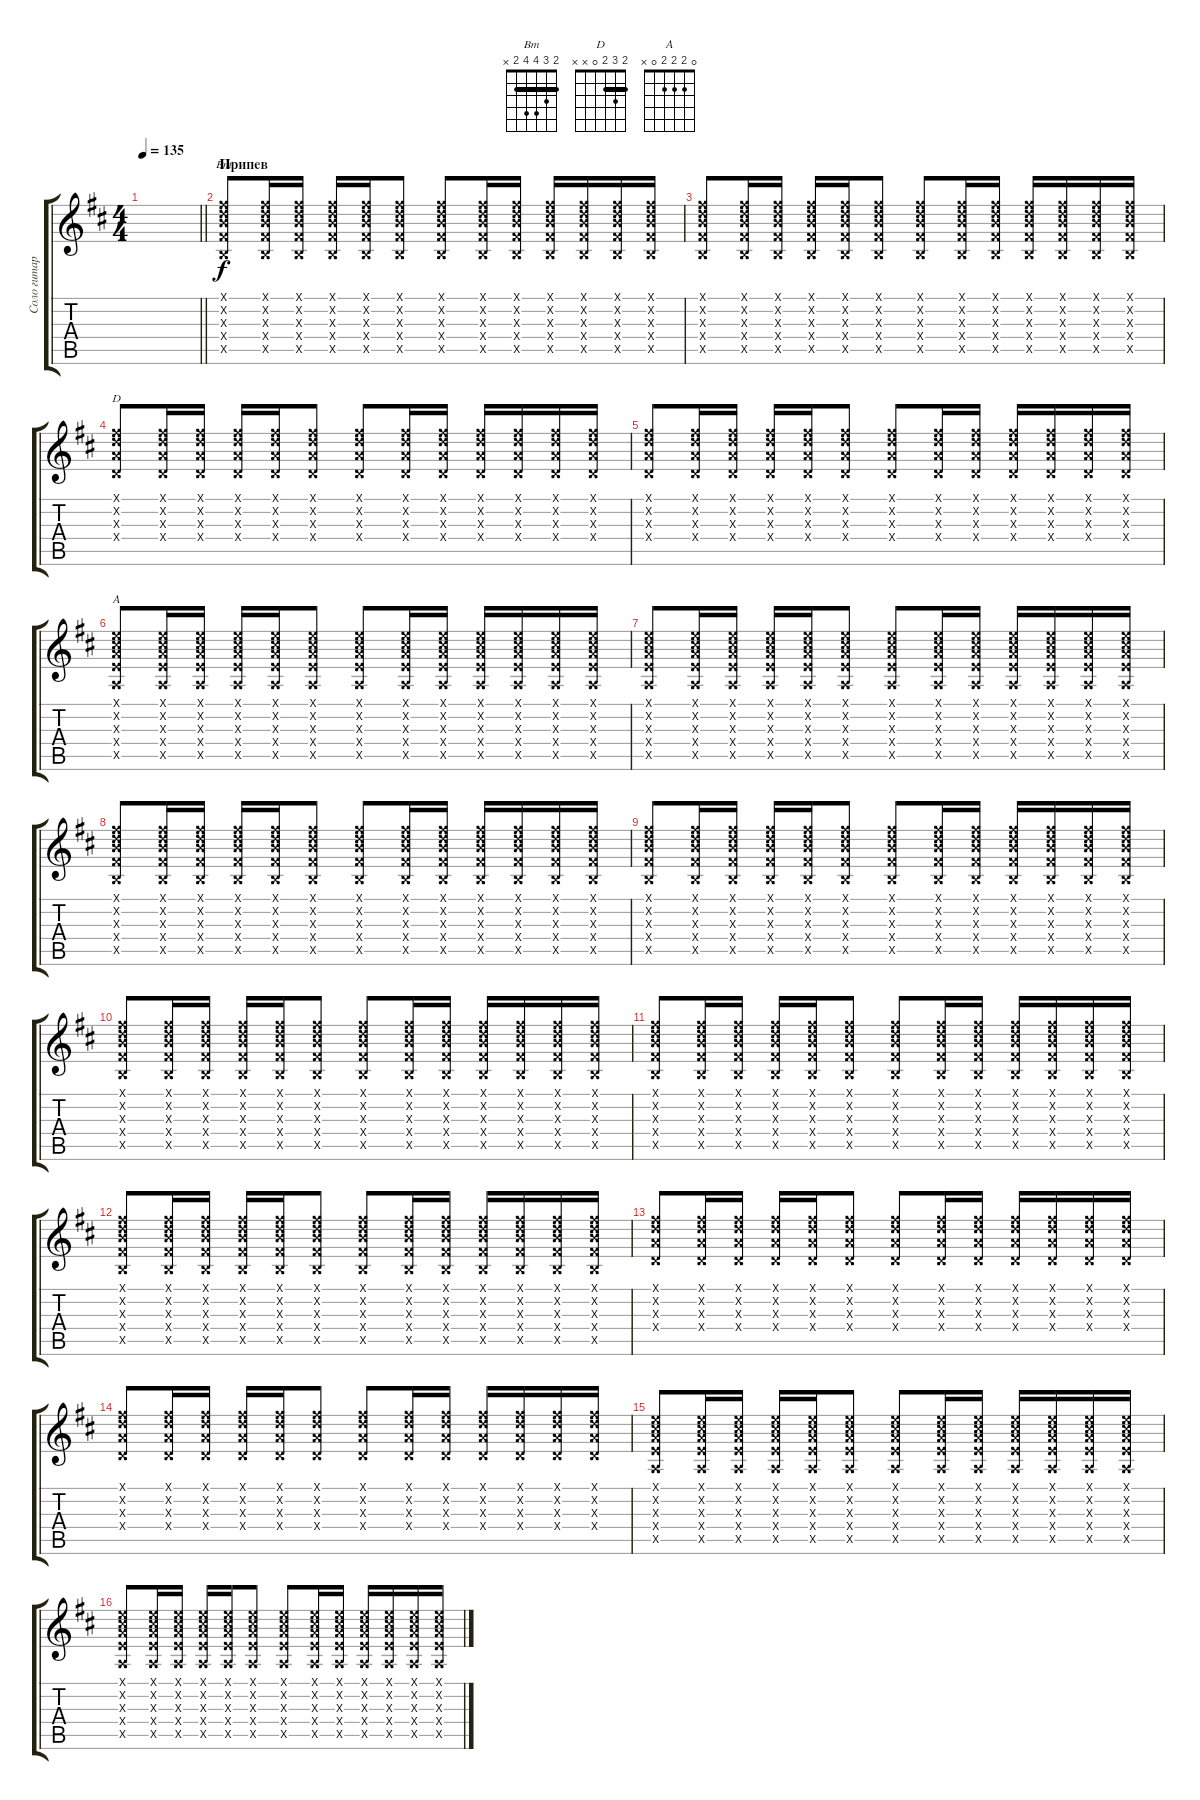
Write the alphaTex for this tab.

\track ("Соло гитара" "Соло гитар") {solo instrument overdrivenguitar}
\staff {score tabs}
\tuning (E4 B3 G3 D3 A2 E2) {hide}
\chord ("Bm" 2 3 4 4 2 x) {barre 2}
\chord ("D" 2 3 2 0 x x) {barre 2}
\chord ("A" 0 2 2 2 0 x)
\ts (4 4)
\tempo 135
\clef g2
\barLineRight lightlight
\ks bminor
|
\section ("" "Припев")
(2.1{x} 3.2{x} 4.3{x} 4.4{x} 2.5{x}).8{ch "Bm" volume 8 balance 12} (2.1{x} 3.2{x} 4.3{x} 4.4{x} 2.5{x}).16 (2.1{x} 3.2{x} 4.3{x} 4.4{x} 2.5{x}).16 (2.1{x} 3.2{x} 4.3{x} 4.4{x} 2.5{x}).16 (2.1{x} 3.2{x} 4.3{x} 4.4{x} 2.5{x}).16 (2.1{x} 3.2{x} 4.3{x} 4.4{x} 2.5{x}).8 (2.1{x} 3.2{x} 4.3{x} 4.4{x} 2.5{x}).8 (2.1{x} 3.2{x} 4.3{x} 4.4{x} 2.5{x}).16 (2.1{x} 3.2{x} 4.3{x} 4.4{x} 2.5{x}).16 (2.1{x} 3.2{x} 4.3{x} 4.4{x} 2.5{x}).16 (2.1{x} 3.2{x} 4.3{x} 4.4{x} 2.5{x}).16 (2.1{x} 3.2{x} 4.3{x} 4.4{x} 2.5{x}).16 (2.1{x} 3.2{x} 4.3{x} 4.4{x} 2.5{x}).16 |
(2.1{x} 3.2{x} 4.3{x} 4.4{x} 2.5{x}).8 (2.1{x} 3.2{x} 4.3{x} 4.4{x} 2.5{x}).16 (2.1{x} 3.2{x} 4.3{x} 4.4{x} 2.5{x}).16 (2.1{x} 3.2{x} 4.3{x} 4.4{x} 2.5{x}).16 (2.1{x} 3.2{x} 4.3{x} 4.4{x} 2.5{x}).16 (2.1{x} 3.2{x} 4.3{x} 4.4{x} 2.5{x}).8 (2.1{x} 3.2{x} 4.3{x} 4.4{x} 2.5{x}).8 (2.1{x} 3.2{x} 4.3{x} 4.4{x} 2.5{x}).16 (2.1{x} 3.2{x} 4.3{x} 4.4{x} 2.5{x}).16 (2.1{x} 3.2{x} 4.3{x} 4.4{x} 2.5{x}).16 (2.1{x} 3.2{x} 4.3{x} 4.4{x} 2.5{x}).16 (2.1{x} 3.2{x} 4.3{x} 4.4{x} 2.5{x}).16 (2.1{x} 3.2{x} 4.3{x} 4.4{x} 2.5{x}).16 |
(2.1{x} 3.2{x} 2.3{x} 0.4{x}).8{ch "D"} (2.1{x} 3.2{x} 2.3{x} 0.4{x}).16 (2.1{x} 3.2{x} 2.3{x} 0.4{x}).16 (2.1{x} 3.2{x} 2.3{x} 0.4{x}).16 (2.1{x} 3.2{x} 2.3{x} 0.4{x}).16 (2.1{x} 3.2{x} 2.3{x} 0.4{x}).8 (2.1{x} 3.2{x} 2.3{x} 0.4{x}).8 (2.1{x} 3.2{x} 2.3{x} 0.4{x}).16 (2.1{x} 3.2{x} 2.3{x} 0.4{x}).16 (2.1{x} 3.2{x} 2.3{x} 0.4{x}).16 (2.1{x} 3.2{x} 2.3{x} 0.4{x}).16 (2.1{x} 3.2{x} 2.3{x} 0.4{x}).16 (2.1{x} 3.2{x} 2.3{x} 0.4{x}).16 |
(2.1{x} 3.2{x} 2.3{x} 0.4{x}).8 (2.1{x} 3.2{x} 2.3{x} 0.4{x}).16 (2.1{x} 3.2{x} 2.3{x} 0.4{x}).16 (2.1{x} 3.2{x} 2.3{x} 0.4{x}).16 (2.1{x} 3.2{x} 2.3{x} 0.4{x}).16 (2.1{x} 3.2{x} 2.3{x} 0.4{x}).8 (2.1{x} 3.2{x} 2.3{x} 0.4{x}).8 (2.1{x} 3.2{x} 2.3{x} 0.4{x}).16 (2.1{x} 3.2{x} 2.3{x} 0.4{x}).16 (2.1{x} 3.2{x} 2.3{x} 0.4{x}).16 (2.1{x} 3.2{x} 2.3{x} 0.4{x}).16 (2.1{x} 3.2{x} 2.3{x} 0.4{x}).16 (2.1{x} 3.2{x} 2.3{x} 0.4{x}).16 |
(0.1{x} 2.2{x} 2.3{x} 2.4{x} 0.5{x}).8{ch "A"} (0.1{x} 2.2{x} 2.3{x} 2.4{x} 0.5{x}).16 (0.1{x} 2.2{x} 2.3{x} 2.4{x} 0.5{x}).16 (0.1{x} 2.2{x} 2.3{x} 2.4{x} 0.5{x}).16 (0.1{x} 2.2{x} 2.3{x} 2.4{x} 0.5{x}).16 (0.1{x} 2.2{x} 2.3{x} 2.4{x} 0.5{x}).8 (0.1{x} 2.2{x} 2.3{x} 2.4{x} 0.5{x}).8 (0.1{x} 2.2{x} 2.3{x} 2.4{x} 0.5{x}).16 (0.1{x} 2.2{x} 2.3{x} 2.4{x} 0.5{x}).16 (0.1{x} 2.2{x} 2.3{x} 2.4{x} 0.5{x}).16 (0.1{x} 2.2{x} 2.3{x} 2.4{x} 0.5{x}).16 (0.1{x} 2.2{x} 2.3{x} 2.4{x} 0.5{x}).16 (0.1{x} 2.2{x} 2.3{x} 2.4{x} 0.5{x}).16 |
(0.1{x} 2.2{x} 2.3{x} 2.4{x} 0.5{x}).8 (0.1{x} 2.2{x} 2.3{x} 2.4{x} 0.5{x}).16 (0.1{x} 2.2{x} 2.3{x} 2.4{x} 0.5{x}).16 (0.1{x} 2.2{x} 2.3{x} 2.4{x} 0.5{x}).16 (0.1{x} 2.2{x} 2.3{x} 2.4{x} 0.5{x}).16 (0.1{x} 2.2{x} 2.3{x} 2.4{x} 0.5{x}).8 (0.1{x} 2.2{x} 2.3{x} 2.4{x} 0.5{x}).8 (0.1{x} 2.2{x} 2.3{x} 2.4{x} 0.5{x}).16 (0.1{x} 2.2{x} 2.3{x} 2.4{x} 0.5{x}).16 (0.1{x} 2.2{x} 2.3{x} 2.4{x} 0.5{x}).16 (0.1{x} 2.2{x} 2.3{x} 2.4{x} 0.5{x}).16 (0.1{x} 2.2{x} 2.3{x} 2.4{x} 0.5{x}).16 (0.1{x} 2.2{x} 2.3{x} 2.4{x} 0.5{x}).16 |
(2.1{x} 3.2{x} 4.3{x} 4.4{x} 2.5{x}).8 (2.1{x} 3.2{x} 4.3{x} 4.4{x} 2.5{x}).16 (2.1{x} 3.2{x} 4.3{x} 4.4{x} 2.5{x}).16 (2.1{x} 3.2{x} 4.3{x} 4.4{x} 2.5{x}).16 (2.1{x} 3.2{x} 4.3{x} 4.4{x} 2.5{x}).16 (2.1{x} 3.2{x} 4.3{x} 4.4{x} 2.5{x}).8 (2.1{x} 3.2{x} 4.3{x} 4.4{x} 2.5{x}).8 (2.1{x} 3.2{x} 4.3{x} 4.4{x} 2.5{x}).16 (2.1{x} 3.2{x} 4.3{x} 4.4{x} 2.5{x}).16 (2.1{x} 3.2{x} 4.3{x} 4.4{x} 2.5{x}).16 (2.1{x} 3.2{x} 4.3{x} 4.4{x} 2.5{x}).16 (2.1{x} 3.2{x} 4.3{x} 4.4{x} 2.5{x}).16 (2.1{x} 3.2{x} 4.3{x} 4.4{x} 2.5{x}).16 |
(2.1{x} 3.2{x} 4.3{x} 4.4{x} 2.5{x}).8 (2.1{x} 3.2{x} 4.3{x} 4.4{x} 2.5{x}).16 (2.1{x} 3.2{x} 4.3{x} 4.4{x} 2.5{x}).16 (2.1{x} 3.2{x} 4.3{x} 4.4{x} 2.5{x}).16 (2.1{x} 3.2{x} 4.3{x} 4.4{x} 2.5{x}).16 (2.1{x} 3.2{x} 4.3{x} 4.4{x} 2.5{x}).8 (2.1{x} 3.2{x} 4.3{x} 4.4{x} 2.5{x}).8 (2.1{x} 3.2{x} 4.3{x} 4.4{x} 2.5{x}).16 (2.1{x} 3.2{x} 4.3{x} 4.4{x} 2.5{x}).16 (2.1{x} 3.2{x} 4.3{x} 4.4{x} 2.5{x}).16 (2.1{x} 3.2{x} 4.3{x} 4.4{x} 2.5{x}).16 (2.1{x} 3.2{x} 4.3{x} 4.4{x} 2.5{x}).16 (2.1{x} 3.2{x} 4.3{x} 4.4{x} 2.5{x}).16 |
(2.1{x} 3.2{x} 4.3{x} 4.4{x} 2.5{x}).8 (2.1{x} 3.2{x} 4.3{x} 4.4{x} 2.5{x}).16 (2.1{x} 3.2{x} 4.3{x} 4.4{x} 2.5{x}).16 (2.1{x} 3.2{x} 4.3{x} 4.4{x} 2.5{x}).16 (2.1{x} 3.2{x} 4.3{x} 4.4{x} 2.5{x}).16 (2.1{x} 3.2{x} 4.3{x} 4.4{x} 2.5{x}).8 (2.1{x} 3.2{x} 4.3{x} 4.4{x} 2.5{x}).8 (2.1{x} 3.2{x} 4.3{x} 4.4{x} 2.5{x}).16 (2.1{x} 3.2{x} 4.3{x} 4.4{x} 2.5{x}).16 (2.1{x} 3.2{x} 4.3{x} 4.4{x} 2.5{x}).16 (2.1{x} 3.2{x} 4.3{x} 4.4{x} 2.5{x}).16 (2.1{x} 3.2{x} 4.3{x} 4.4{x} 2.5{x}).16 (2.1{x} 3.2{x} 4.3{x} 4.4{x} 2.5{x}).16 |
(2.1{x} 3.2{x} 4.3{x} 4.4{x} 2.5{x}).8 (2.1{x} 3.2{x} 4.3{x} 4.4{x} 2.5{x}).16 (2.1{x} 3.2{x} 4.3{x} 4.4{x} 2.5{x}).16 (2.1{x} 3.2{x} 4.3{x} 4.4{x} 2.5{x}).16 (2.1{x} 3.2{x} 4.3{x} 4.4{x} 2.5{x}).16 (2.1{x} 3.2{x} 4.3{x} 4.4{x} 2.5{x}).8 (2.1{x} 3.2{x} 4.3{x} 4.4{x} 2.5{x}).8 (2.1{x} 3.2{x} 4.3{x} 4.4{x} 2.5{x}).16 (2.1{x} 3.2{x} 4.3{x} 4.4{x} 2.5{x}).16 (2.1{x} 3.2{x} 4.3{x} 4.4{x} 2.5{x}).16 (2.1{x} 3.2{x} 4.3{x} 4.4{x} 2.5{x}).16 (2.1{x} 3.2{x} 4.3{x} 4.4{x} 2.5{x}).16 (2.1{x} 3.2{x} 4.3{x} 4.4{x} 2.5{x}).16 |
(2.1{x} 3.2{x} 4.3{x} 4.4{x} 2.5{x}).8 (2.1{x} 3.2{x} 4.3{x} 4.4{x} 2.5{x}).16 (2.1{x} 3.2{x} 4.3{x} 4.4{x} 2.5{x}).16 (2.1{x} 3.2{x} 4.3{x} 4.4{x} 2.5{x}).16 (2.1{x} 3.2{x} 4.3{x} 4.4{x} 2.5{x}).16 (2.1{x} 3.2{x} 4.3{x} 4.4{x} 2.5{x}).8 (2.1{x} 3.2{x} 4.3{x} 4.4{x} 2.5{x}).8 (2.1{x} 3.2{x} 4.3{x} 4.4{x} 2.5{x}).16 (2.1{x} 3.2{x} 4.3{x} 4.4{x} 2.5{x}).16 (2.1{x} 3.2{x} 4.3{x} 4.4{x} 2.5{x}).16 (2.1{x} 3.2{x} 4.3{x} 4.4{x} 2.5{x}).16 (2.1{x} 3.2{x} 4.3{x} 4.4{x} 2.5{x}).16 (2.1{x} 3.2{x} 4.3{x} 4.4{x} 2.5{x}).16 |
(2.1{x} 3.2{x} 2.3{x} 0.4{x}).8 (2.1{x} 3.2{x} 2.3{x} 0.4{x}).16 (2.1{x} 3.2{x} 2.3{x} 0.4{x}).16 (2.1{x} 3.2{x} 2.3{x} 0.4{x}).16 (2.1{x} 3.2{x} 2.3{x} 0.4{x}).16 (2.1{x} 3.2{x} 2.3{x} 0.4{x}).8 (2.1{x} 3.2{x} 2.3{x} 0.4{x}).8 (2.1{x} 3.2{x} 2.3{x} 0.4{x}).16 (2.1{x} 3.2{x} 2.3{x} 0.4{x}).16 (2.1{x} 3.2{x} 2.3{x} 0.4{x}).16 (2.1{x} 3.2{x} 2.3{x} 0.4{x}).16 (2.1{x} 3.2{x} 2.3{x} 0.4{x}).16 (2.1{x} 3.2{x} 2.3{x} 0.4{x}).16 |
(2.1{x} 3.2{x} 2.3{x} 0.4{x}).8 (2.1{x} 3.2{x} 2.3{x} 0.4{x}).16 (2.1{x} 3.2{x} 2.3{x} 0.4{x}).16 (2.1{x} 3.2{x} 2.3{x} 0.4{x}).16 (2.1{x} 3.2{x} 2.3{x} 0.4{x}).16 (2.1{x} 3.2{x} 2.3{x} 0.4{x}).8 (2.1{x} 3.2{x} 2.3{x} 0.4{x}).8 (2.1{x} 3.2{x} 2.3{x} 0.4{x}).16 (2.1{x} 3.2{x} 2.3{x} 0.4{x}).16 (2.1{x} 3.2{x} 2.3{x} 0.4{x}).16 (2.1{x} 3.2{x} 2.3{x} 0.4{x}).16 (2.1{x} 3.2{x} 2.3{x} 0.4{x}).16 (2.1{x} 3.2{x} 2.3{x} 0.4{x}).16 |
(0.1{x} 2.2{x} 2.3{x} 2.4{x} 0.5{x}).8 (0.1{x} 2.2{x} 2.3{x} 2.4{x} 0.5{x}).16 (0.1{x} 2.2{x} 2.3{x} 2.4{x} 0.5{x}).16 (0.1{x} 2.2{x} 2.3{x} 2.4{x} 0.5{x}).16 (0.1{x} 2.2{x} 2.3{x} 2.4{x} 0.5{x}).16 (0.1{x} 2.2{x} 2.3{x} 2.4{x} 0.5{x}).8 (0.1{x} 2.2{x} 2.3{x} 2.4{x} 0.5{x}).8 (0.1{x} 2.2{x} 2.3{x} 2.4{x} 0.5{x}).16 (0.1{x} 2.2{x} 2.3{x} 2.4{x} 0.5{x}).16 (0.1{x} 2.2{x} 2.3{x} 2.4{x} 0.5{x}).16 (0.1{x} 2.2{x} 2.3{x} 2.4{x} 0.5{x}).16 (0.1{x} 2.2{x} 2.3{x} 2.4{x} 0.5{x}).16 (0.1{x} 2.2{x} 2.3{x} 2.4{x} 0.5{x}).16 |
(0.1{x} 2.2{x} 2.3{x} 2.4{x} 0.5{x}).8 (0.1{x} 2.2{x} 2.3{x} 2.4{x} 0.5{x}).16 (0.1{x} 2.2{x} 2.3{x} 2.4{x} 0.5{x}).16 (0.1{x} 2.2{x} 2.3{x} 2.4{x} 0.5{x}).16 (0.1{x} 2.2{x} 2.3{x} 2.4{x} 0.5{x}).16 (0.1{x} 2.2{x} 2.3{x} 2.4{x} 0.5{x}).8 (0.1{x} 2.2{x} 2.3{x} 2.4{x} 0.5{x}).8 (0.1{x} 2.2{x} 2.3{x} 2.4{x} 0.5{x}).16 (0.1{x} 2.2{x} 2.3{x} 2.4{x} 0.5{x}).16 (0.1{x} 2.2{x} 2.3{x} 2.4{x} 0.5{x}).16 (0.1{x} 2.2{x} 2.3{x} 2.4{x} 0.5{x}).16 (0.1{x} 2.2{x} 2.3{x} 2.4{x} 0.5{x}).16 (0.1{x} 2.2{x} 2.3{x} 2.4{x} 0.5{x}).16
